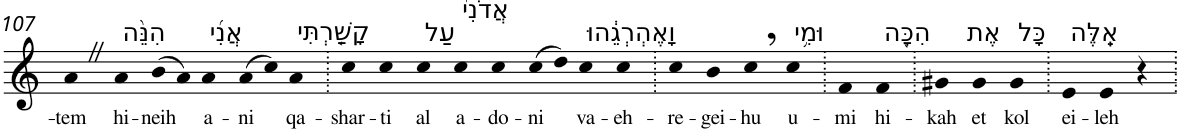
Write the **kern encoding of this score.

**kern	**text
*part1	*part1
*staff1	*staff1
*I"Piano	*
*I'Pno	*
!!LO:PB:g=z
*clefG2	*
*k[]	*
=107	=107
!	!LO:LY:b
4aZ	-tem
!LO:TX:a:t=הִנֵּ֨ה	!
!	!LO:LY:b
4a	hi-
!	!LO:LY:b
(>8b	-neih
8a)	.
!LO:TX:a:t=אֲנִ֜י	!
!	!LO:LY:b
4a	a-
!	!LO:LY:b
(>8a	-ni
8cc)	.
!LO:TX:a:t=קָשַׁ֤רְתִּי	!
!	!LO:LY:b
4a	qa-
=108.	=108.
!	!LO:LY:b
4cc	-shar-
!	!LO:LY:b
4cc	-ti
!LO:TX:a:t=עַל	!
!	!LO:LY:b
4cc	al
!LO:TX:a:t=אֲדֹנִי֙	!
!	!LO:LY:b
4cc	a-
!	!LO:LY:b
4cc	-do-
!	!LO:LY:b
(>8cc	-ni
8dd)	.
!LO:TX:a:t=וָאֶהְרְגֵ֔הוּ	!
!	!LO:LY:b
4cc	va-
!	!LO:LY:b
4cc	-eh-
=109.	=109.
!	!LO:LY:b
4cc	-re-
!	!LO:LY:b
4b	-gei-
!	!LO:LY:b
4cc,	-hu
!LO:TX:a:t=וּמִ֥י	!
!	!LO:LY:b
4cc	u-
=110.	=110.
!	!LO:LY:b
4f	-mi
!LO:TX:a:t=הִכָּ֖ה	!
!	!LO:LY:b
4f	hi-
=111.	=111.
!	!LO:LY:b
4g#X	-kah
!LO:TX:a:t=אֶת	!
!	!LO:LY:b
4g#	et
!LO:TX:a:t=כָּל	!
!	!LO:LY:b
4g#	kol
=112.	=112.
!LO:TX:a:t=אֵֽלֶּה	!
!	!LO:LY:b
4e	ei-
!	!LO:LY:b
4e	-leh
4r	.
=.	=.
*-	*-
